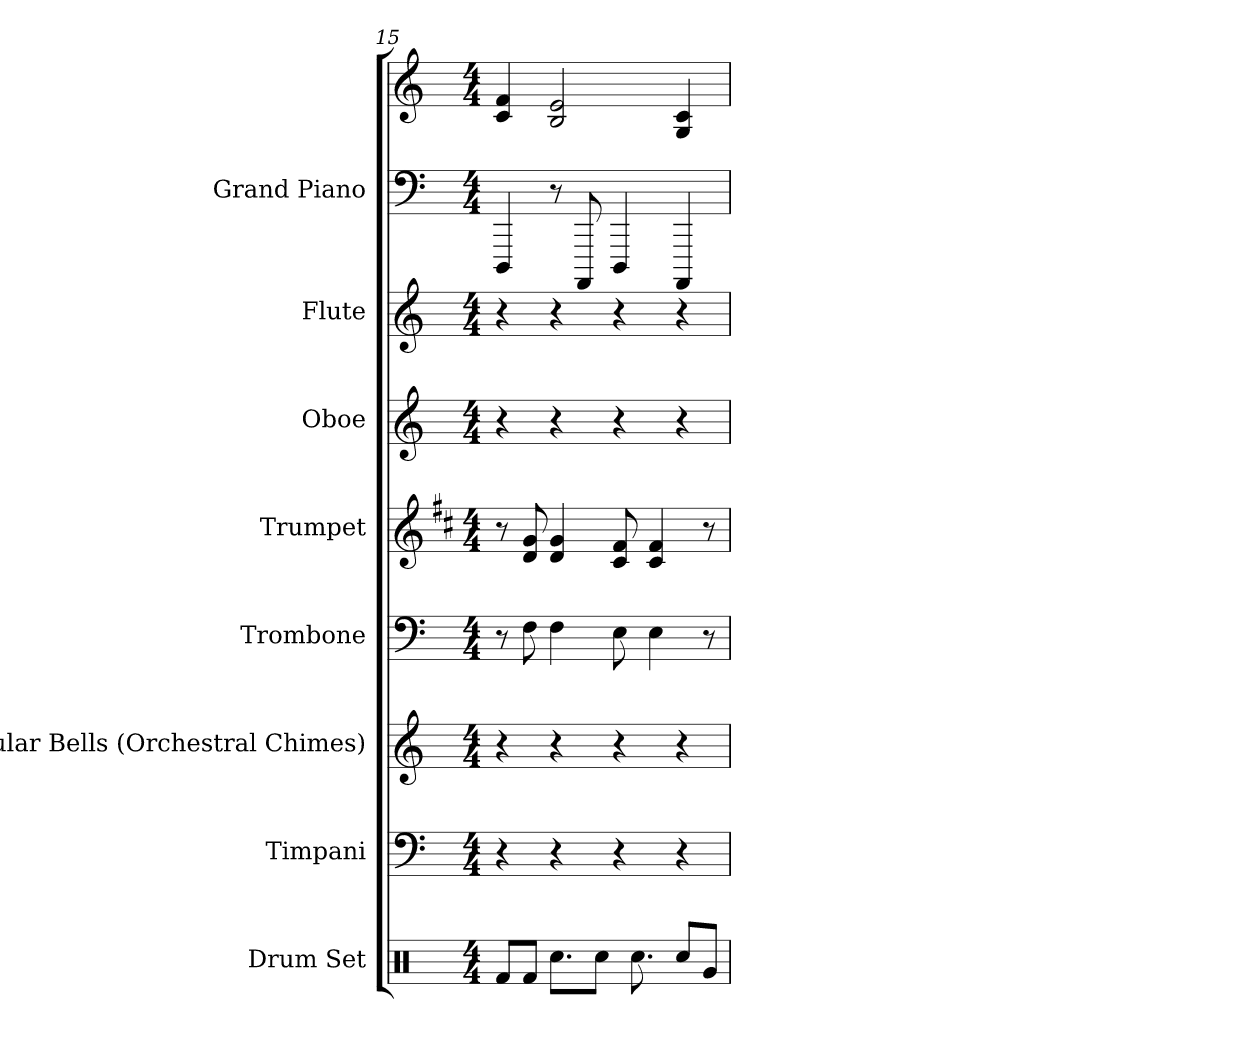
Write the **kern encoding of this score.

**kern	**kern	**kern	**kern	**kern	**kern	**kern	**kern	**kern
*part8	*part7	*part6	*part5	*part4	*part3	*part2	*part1	*part1
*staff9	*staff8	*staff7	*staff6	*staff5	*staff4	*staff3	*staff2	*staff1
*I"Drum Set	*I"Timpani	*I"Tubular Bells (Orchestral Chimes)	*I"Trombone	*I"Trumpet	*I"Oboe	*I"Flute	*I"Grand Piano	*
*I'Drums	*I'Timp.	*I'Tu. Be.	*I'Trb.	*I'Tpt.	*I'Ob.	*I'Fl.	*I'Pno.	*
*clefX	*clefF4	*clefG2	*clefF4	*clefG2	*clefG2	*clefG2	*clefF4	*clefG2
*	*	*	*	*ITrd1c2	*	*	*	*
*k[]	*k[]	*k[]	*k[]	*k[]	*k[]	*k[]	*k[]	*k[]
*M4/4	*M4/4	*M4/4	*M4/4	*M4/4	*M4/4	*M4/4	*M4/4	*M4/4
=15	=15	=15	=15	=15	=15	=15	=15	=15
8RfL	4r	4r	8r	8r	4r	4r	4DDD	4c 4f
8RfJ	.	.	8F	8c 8f	.	.	.	.
8.RccL	4r	4r	4F	4f 4c	4r	4r	8r	2B 2e
.	.	.	.	.	.	.	8AAAA	.
8RccJ	.	.	.	.	.	.	.	.
.	4r	4r	8E	8B 8e	4r	4r	4DDD	.
8.Rcc	.	.	.	.	.	.	.	.
.	.	.	4E	4B 4e	.	.	.	.
8RccL	4r	4r	.	.	4r	4r	4AAAA	4G 4c
8RgJ	.	.	8r	8r	.	.	.	.
=	=	=	=	=	=	=	=	=
*-	*-	*-	*-	*-	*-	*-	*-	*-
